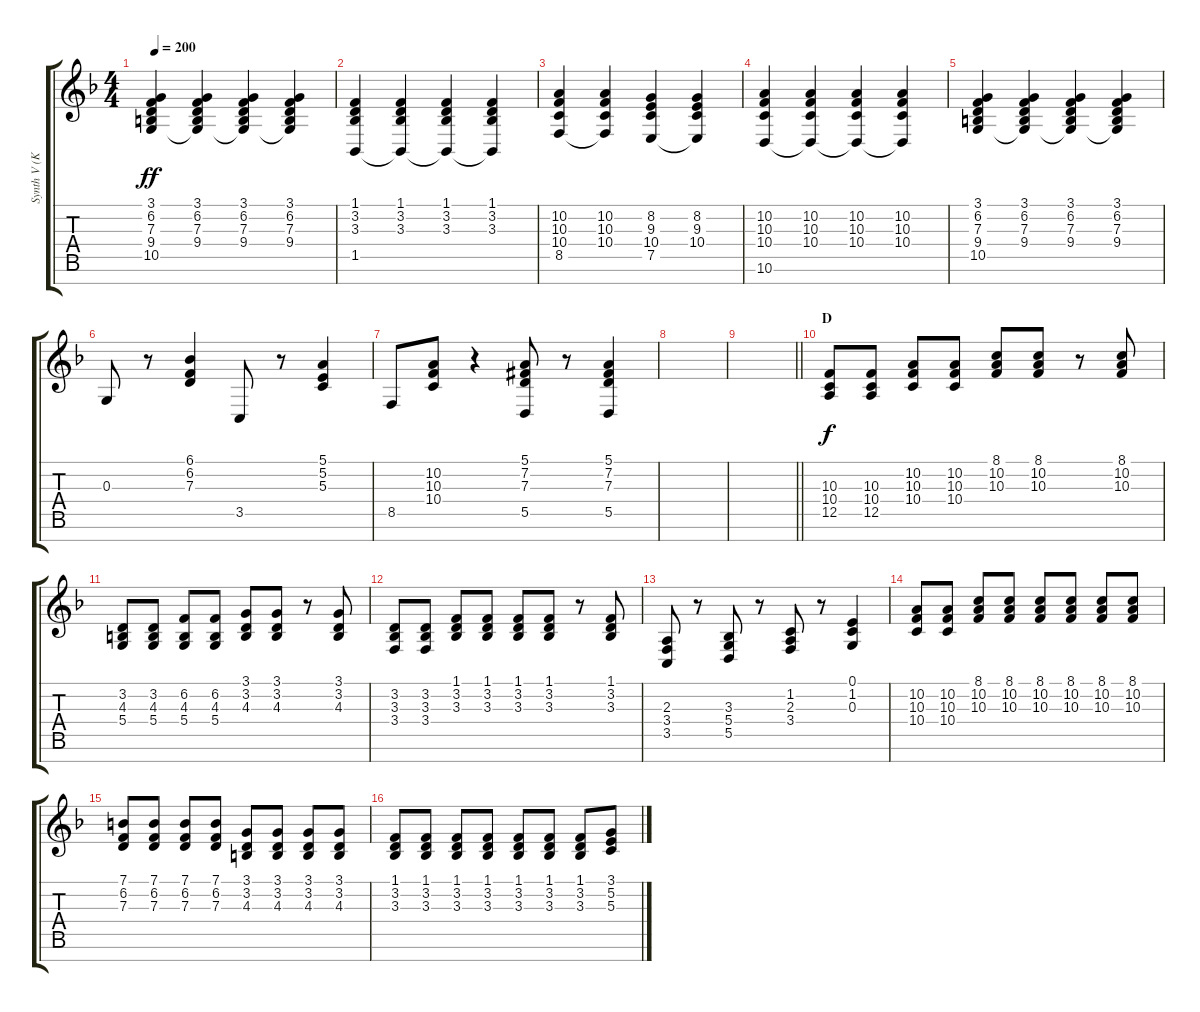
\track ("Synth V (Kotobuki Tsumugi)" "Synth V (K") {instrument electricgrandpiano}
\staff {score tabs}
\tuning (E4 B3 G3 D3 A2 E2 B1) {hide}
\ts (4 4)
\tempo 200
\clef g2
\ks f
(3.1 6.2 7.3 9.4 10.5).4{dy ff} (3.1 6.2 7.3 9.4 10.5{t}).4 (3.1 6.2 7.3 9.4 10.5{t}).4 (3.1 6.2 7.3 9.4 10.5{t}).4 |
(1.1 3.2 3.3 1.5).4 (1.1 3.2 3.3 1.5{t}).4 (1.1 3.2 3.3 1.5{t}).4 (1.1 3.2 3.3 1.5{t}).4 |
(10.2 10.3 10.4 8.5).4 (10.2 10.3 10.4 8.5{t}).4 (8.2 9.3 10.4 7.5).4 (8.2 9.3 10.4 7.5{t}).4 |
(10.2 10.3 10.4 10.6).4 (10.2 10.3 10.4 10.6{t}).4 (10.2 10.3 10.4 10.6{t}).4 (10.2 10.3 10.4 10.6{t}).4 |
(3.1 6.2 7.3 9.4 10.5).4 (3.1 6.2 7.3 9.4 10.5{t}).4 (3.1 6.2 7.3 9.4 10.5{t}).4 (3.1 6.2 7.3 9.4 10.5{t}).4 |
0.3.8 r.8 (6.1 6.2 7.3).4 3.5.8 r.8 (5.1 5.2 5.3).4 |
8.5.8 (10.2 10.3 10.4).8 r.4 (5.1 7.2{acc #} 7.3 5.5).8 r.8 (5.1 7.2{acc #} 7.3 5.5).4 |
|
\barLineRight lightlight
|
\section ("" "D")
(10.3 10.4 12.5).8{dy f} (10.3 10.4 12.5).8 (10.2 10.3 10.4).8 (10.2 10.3 10.4).8 (8.1 10.2 10.3).8 (8.1 10.2 10.3).8 r.8 (8.1 10.2 10.3).8 |
(3.2 4.3 5.4).8 (3.2 4.3 5.4).8 (6.2 4.3 5.4).8 (6.2 4.3 5.4).8 (3.1 3.2 4.3).8 (3.1 3.2 4.3).8 r.8 (3.1 3.2 4.3).8 |
(3.2 3.3 3.4).8 (3.2 3.3 3.4).8 (1.1 3.2 3.3).8 (1.1 3.2 3.3).8 (1.1 3.2 3.3).8 (1.1 3.2 3.3).8 r.8 (1.1 3.2 3.3).8 |
(2.3 3.4 3.5).8 r.8 (3.3 5.4 5.5).8 r.8 (1.2 2.3 3.4).8 r.8 (0.1 1.2 0.3).4 |
(10.2 10.3 10.4).8 (10.2 10.3 10.4).8 (8.1 10.2 10.3).8 (8.1 10.2 10.3).8 (8.1 10.2 10.3).8 (8.1 10.2 10.3).8 (8.1 10.2 10.3).8 (8.1 10.2 10.3).8 |
(7.1 6.2 7.3).8 (7.1 6.2 7.3).8 (7.1 6.2 7.3).8 (7.1 6.2 7.3).8 (3.1 3.2 4.3).8 (3.1 3.2 4.3).8 (3.1 3.2 4.3).8 (3.1 3.2 4.3).8 |
(1.1 3.2 3.3).8 (1.1 3.2 3.3).8 (1.1 3.2 3.3).8 (1.1 3.2 3.3).8 (1.1 3.2 3.3).8 (1.1 3.2 3.3).8 (1.1 3.2 3.3).8 (3.1 5.2 5.3).8
